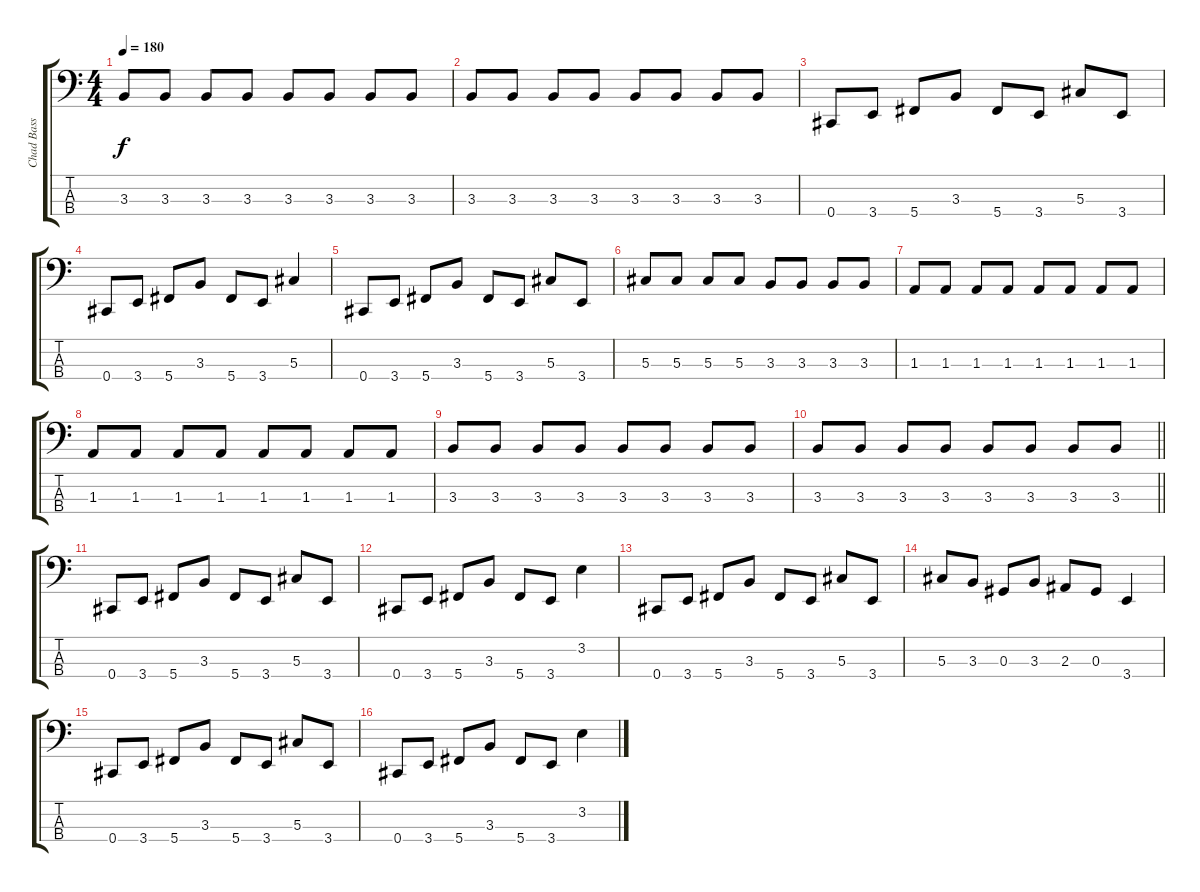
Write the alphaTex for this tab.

\track ("Chad Bass" "Chad Bass") {instrument electricbasspick}
\staff {score tabs}
\tuning (Gb2 Db2 Ab1 Db1) {hide}
\ts (4 4)
\tempo 180
\clef f4
\ks c
3.3.8{dy f} 3.3.8 3.3.8 3.3.8 3.3.8 3.3.8 3.3.8 3.3.8 |
3.3.8 3.3.8 3.3.8 3.3.8 3.3.8 3.3.8 3.3.8 3.3.8 |
0.4.8 3.4.8 5.4.8 3.3.8 5.4.8 3.4.8 5.3.8 3.4.8 |
0.4.8 3.4.8 5.4.8 3.3.8 5.4.8 3.4.8 5.3.4 |
0.4.8 3.4.8 5.4.8 3.3.8 5.4.8 3.4.8 5.3.8 3.4.8 |
5.3.8 5.3.8 5.3.8 5.3.8 3.3.8 3.3.8 3.3.8 3.3.8 |
1.3.8 1.3.8 1.3.8 1.3.8 1.3.8 1.3.8 1.3.8 1.3.8 |
1.3.8 1.3.8 1.3.8 1.3.8 1.3.8 1.3.8 1.3.8 1.3.8 |
3.3.8 3.3.8 3.3.8 3.3.8 3.3.8 3.3.8 3.3.8 3.3.8 |
\barLineRight lightlight
3.3.8 3.3.8 3.3.8 3.3.8 3.3.8 3.3.8 3.3.8 3.3.8 |
0.4.8 3.4.8 5.4.8 3.3.8 5.4.8 3.4.8 5.3.8 3.4.8 |
0.4.8 3.4.8 5.4.8 3.3.8 5.4.8 3.4.8 3.2.4 |
0.4.8 3.4.8 5.4.8 3.3.8 5.4.8 3.4.8 5.3.8 3.4.8 |
5.3.8 3.3.8 0.3.8 3.3.8 2.3.8 0.3.8 3.4.4 |
0.4.8 3.4.8 5.4.8 3.3.8 5.4.8 3.4.8 5.3.8 3.4.8 |
0.4.8 3.4.8 5.4.8 3.3.8 5.4.8 3.4.8 3.2.4
